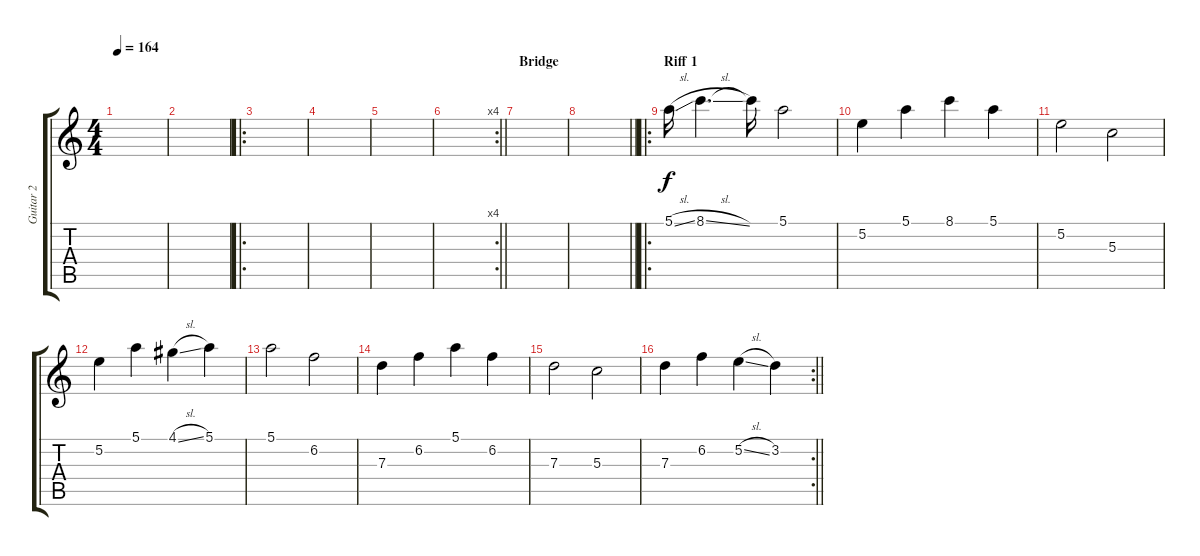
\track ("Guitar 2" "Guitar 2") {instrument overdrivenguitar}
\staff {score tabs}
\tuning (E4 B3 G3 D3 A2 E2) {hide}
\ts (4 4)
\tempo 164
\clef g2
\ks c
|
|
\ro
|
|
|
\rc 4
\barLineRight lightlight
|
\section ("" "Bridge")
|
\barLineRight lightlight
|
\ro
\section ("" "Riff 1")
5.1{sl}.16 8.1{sl}.4{d} 8.1{t}.16 5.1.2 |
5.2.4 5.1.4 8.1.4 5.1.4 |
5.2.2 5.3.2 |
5.2.4 5.1.4 4.1{sl}.4 5.1.4 |
5.1.2 6.2.2 |
7.3.4 6.2.4 5.1.4 6.2.4 |
7.3.2 5.3.2 |
\rc 2
\barLineRight lightlight
7.3.4 6.2.4 5.2{sl}.4 3.2.4
